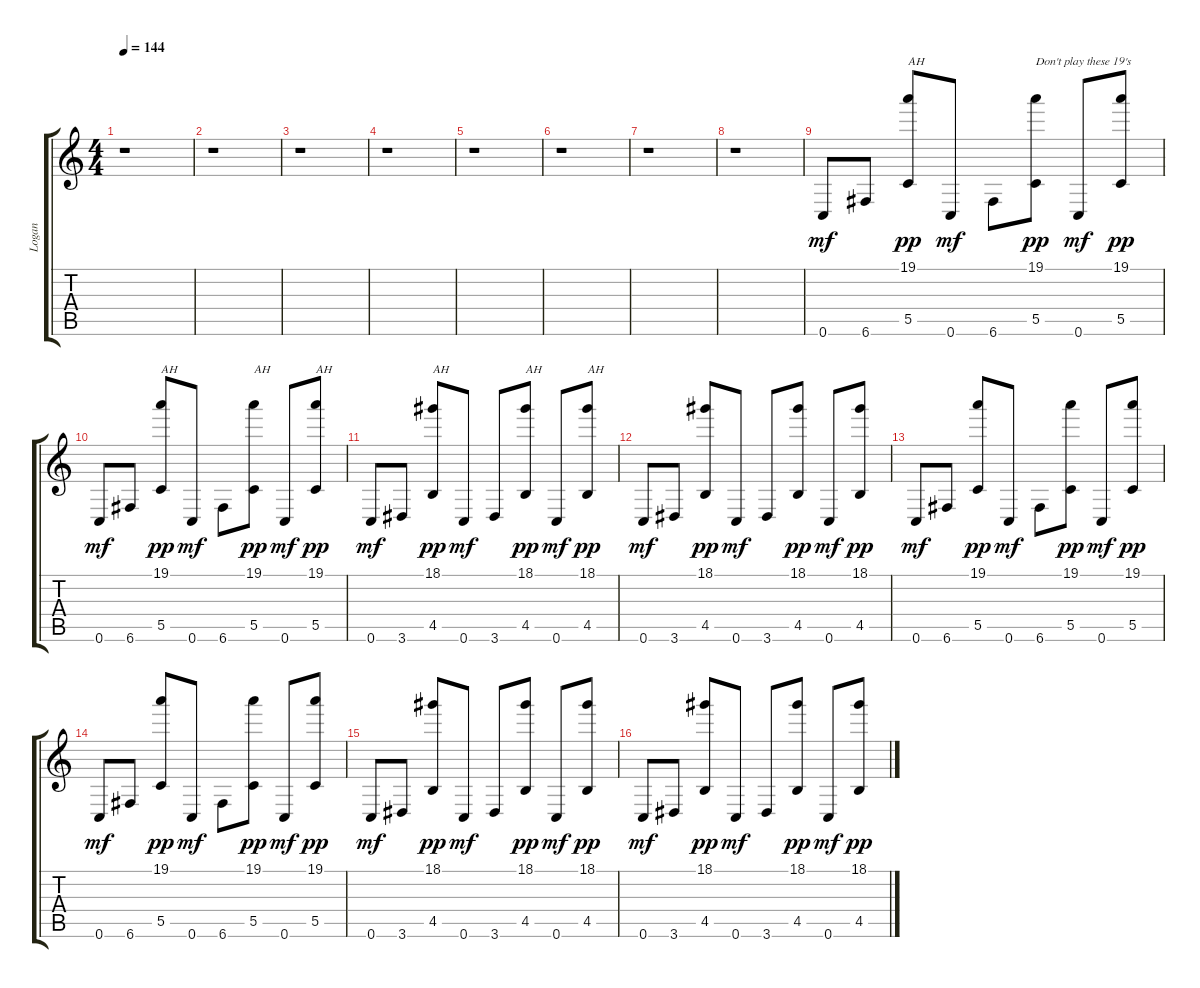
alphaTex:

\track ("Logan" "Logan") {instrument distortionguitar}
\staff {score tabs}
\tuning (D4 A3 F3 C3 G2 C2) {hide}
\ts (4 4)
\tempo 144
\clef g2
\ks c
r.1{dy mf instrument distortionguitar} |
r.1 |
r.1 |
r.1 |
r.1 |
r.1 |
r.1 |
r.1 |
0.6.8 6.6.8 (19.1 5.5).8{txt "AH" dy pp} 0.6.8{dy mf} 6.6.8 (19.1 5.5).8{txt "Don't play these 19's" dy pp} 0.6.8{dy mf} (19.1 5.5).8{dy pp} |
0.6.8{dy mf} 6.6.8 (19.1 5.5).8{txt "AH" dy pp} 0.6.8{dy mf} 6.6.8 (19.1 5.5).8{txt "AH" dy pp} 0.6.8{dy mf} (19.1 5.5).8{txt "AH" dy pp} |
0.6.8{dy mf} 3.6.8 (18.1 4.5).8{txt "AH" dy pp} 0.6.8{dy mf} 3.6.8 (18.1 4.5).8{txt "AH" dy pp} 0.6.8{dy mf} (18.1 4.5).8{txt "AH" dy pp} |
0.6.8{dy mf} 3.6.8 (18.1 4.5).8{dy pp} 0.6.8{dy mf} 3.6.8 (18.1 4.5).8{dy pp} 0.6.8{dy mf} (18.1 4.5).8{dy pp} |
0.6.8{dy mf} 6.6.8 (19.1 5.5).8{dy pp} 0.6.8{dy mf} 6.6.8 (19.1 5.5).8{dy pp} 0.6.8{dy mf} (19.1 5.5).8{dy pp} |
0.6.8{dy mf} 6.6.8 (19.1 5.5).8{dy pp} 0.6.8{dy mf} 6.6.8 (19.1 5.5).8{dy pp} 0.6.8{dy mf} (19.1 5.5).8{dy pp} |
0.6.8{dy mf} 3.6.8 (18.1 4.5).8{dy pp} 0.6.8{dy mf} 3.6.8 (18.1 4.5).8{dy pp} 0.6.8{dy mf} (18.1 4.5).8{dy pp} |
0.6.8{dy mf} 3.6.8 (18.1 4.5).8{dy pp} 0.6.8{dy mf} 3.6.8 (18.1 4.5).8{dy pp} 0.6.8{dy mf} (18.1 4.5).8{dy pp}
